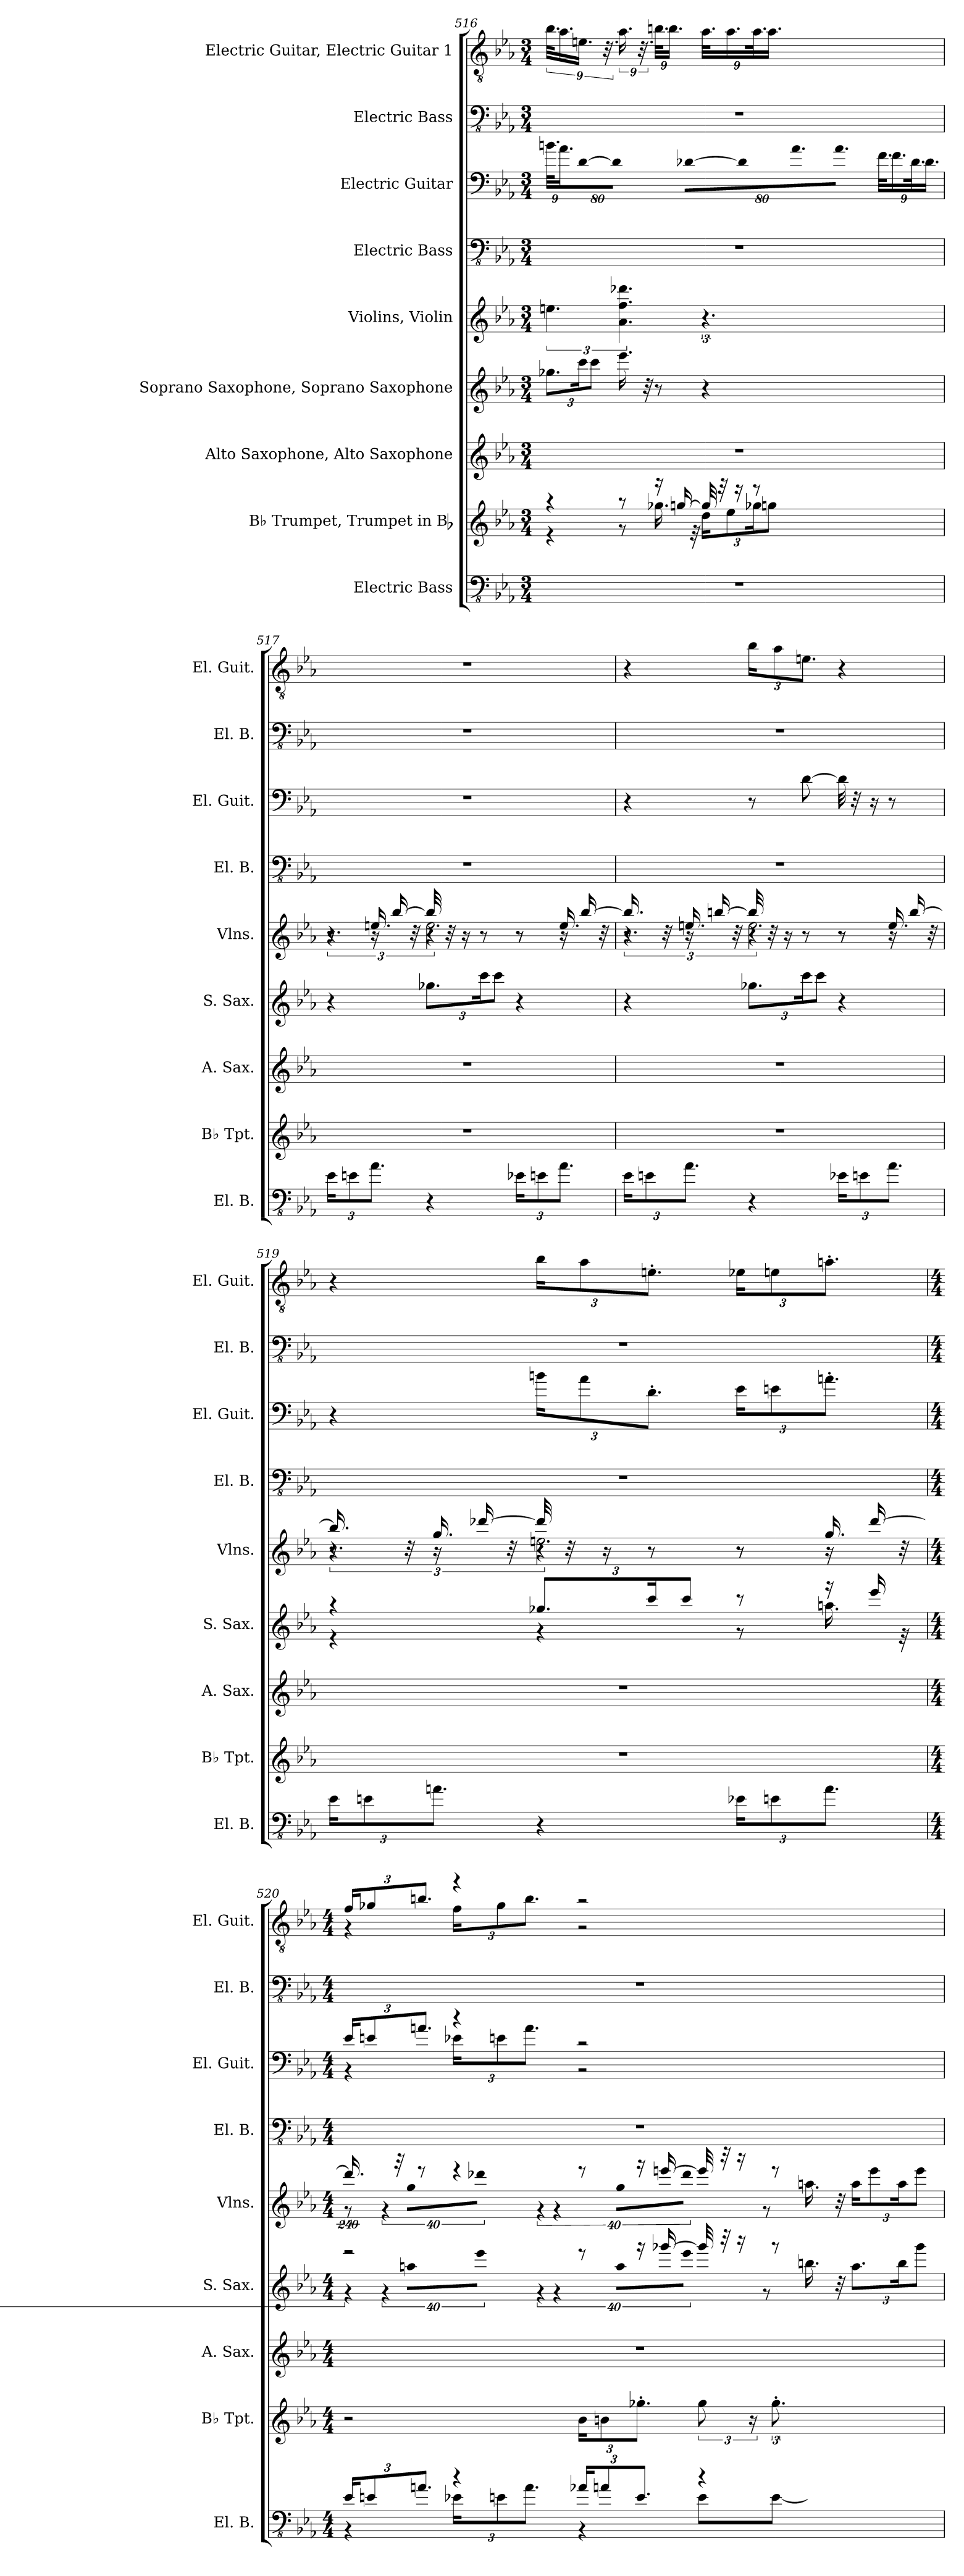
**kern	**kern	**kern	**kern	**kern	**kern	**kern	**kern	**kern
*part9	*part8	*part7	*part6	*part5	*part4	*part3	*part2	*part1
*staff9	*staff8	*staff7	*staff6	*staff5	*staff4	*staff3	*staff2	*staff1
*I"Electric Bass	*I"B♭ Trumpet, Trumpet in Bb	*I"Alto Saxophone, Alto Saxophone	*I"Soprano Saxophone, Soprano Saxophone	*I"Violins, Violin	*I"Electric Bass	*I"Electric Guitar	*I"Electric Bass	*I"Electric Guitar, Electric Guitar 1
*I'El. B.	*I'B♭ Tpt.	*I'A. Sax.	*I'S. Sax.	*I'Vlns.	*I'El. B.	*I'El. Guit.	*I'El. B.	*I'El. Guit.
!!LO:PB:g=z
*clefFv4	*clefG2	*clefG2	*clefG2	*clefG2	*clefFv4	*clefF4	*clefFv4	*clefGv2
*	*ITrd1c2	*ITrd5c9	*ITrd1c2	*	*	*	*	*
*k[b-e-a-]	*k[b-e-a-d-g-]	*k[b-e-a-d-g-c-]	*k[b-e-a-d-g-]	*k[b-e-a-]	*k[b-e-a-]	*k[b-e-a-]	*k[b-e-a-]	*k[b-e-a-]
*M3/4	*M3/4	*M3/4	*M3/4	*M3/4	*M3/4	*M3/4	*M3/4	*M3/4
=516	=516	=516	=516	=516	=516	=516	=516	=516
*	*^	*	*	*	*	*	*	*
*	*	*	*	*Xbrackettup	*	*	*Xbrackettup	*	*
2.r	4r	4r	2.r	12.ff-X\L	6.een\	2.r	36.bn\KLL	2.r	36.b-\KLL
.	.	.	.	.	.	.	18.a-\J	.	18.a-\
!	!	!	!	!	!	!	!LO:N:vis=8	!	!
.	.	.	.	24bb-\K	.	.	[640%71d\	.	18.en\JJ
.	.	.	.	12bb-\J	.	.	.	.	.
.	.	.	.	.	.	.	.	.	36.r
!	!	!	!	!	!	!	!LO:N:vis=64	!	!
.	.	.	.	.	.	.	640%9d\Jkkk]	.	.
!	!	!	!	!	!	!	!LO:N:vis=8	!	!
.	8r	8r	.	16.ddd-\	6.a-\ 6.ff\ 6.ddd-X\	.	[640%71d-X\L	.	18.a-\
.	.	.	.	.	.	.	.	.	36.r
.	.	.	.	32r	.	.	.	.	.
!	!	!	!	!	!	!	!LO:N:vis=64	!	!
.	.	.	.	.	.	.	640%9d-\KLL]	.	.
.	16r	16.ff-X\	.	8r	.	.	36.a-\J	.	36.bn\KLL
.	.	.	.	.	.	.	18.a-\JJ	.	18.b\JJ
.	[16ffn/	.	.	.	.	.	.	.	.
.	.	32r	.	.	.	.	.	.	.
*	*	*Xbrackettup	*	*	*	*	*	*	*
.	32ff/]	24cc\KL	.	4r	6.r	.	36.f\KLL	.	36.a-\KLL
.	32r	.	.	.	.	.	.	.	.
.	.	12dd-\	.	.	.	.	18.f\	.	18.a-\
.	16r	.	.	.	.	.	.	.	.
.	8r	24ff-X\K	.	.	.	.	36.d-\K	.	36.a-\K
.	.	12ffn\J	.	.	.	.	18.d-\JJ	.	18.a-\JJ
*	*v	*v	*	*	*	*	*	*	*
!!LO:PB:g=z
=517	=517	=517	=517	=517	=517	=517	=517	=517
*Xbrackettup	*	*	*	*	*	*	*	*
*	*	*	*	*^	*	*	*	*
*	*	*	*	*	*^	*	*	*	*
24E-\KL	2.r	2.r	4r	8r	6.r	8r	2.r	2.r	2.r	2.r
12En\	.	.	.	.	.	.	.	.	.	.
12.A-\J	.	.	.	16r	.	16.een/	.	.	.	.
.	.	.	.	[16bb-/	.	.	.	.	.	.
.	.	.	.	.	.	32r	.	.	.	.
4r	.	.	12.ff-X\L	32bb-/]	3.ee\	4r	.	.	.	.
.	.	.	.	32r	.	.	.	.	.	.
.	.	.	.	16r	.	.	.	.	.	.
.	.	.	24bb-\K	8r	.	.	.	.	.	.
.	.	.	12bb-\J	.	.	.	.	.	.	.
24E-X\KL	.	.	4r	8r	.	8r	.	.	.	.
12En\	.	.	.	.	.	.	.	.	.	.
12.A-\J	.	.	.	16r	.	16.ee/	.	.	.	.
.	.	.	.	[16bb-/	.	.	.	.	.	.
.	.	.	.	.	.	32r	.	.	.	.
!!LO:PB:g=z
=518	=518	=518	=518	=518	=518	=518	=518	=518	=518	=518
24E-\KL	2.r	2.r	4r	16.bb-/]	6.r	8r	2.r	4r	2.r	4r
12En\	.	.	.	.	.	.	.	.	.	.
.	.	.	.	32r	.	.	.	.	.	.
12.A-\J	.	.	.	16r	.	16.een/	.	.	.	.
.	.	.	.	[16bbn/	.	.	.	.	.	.
.	.	.	.	.	.	32r	.	.	.	.
*	*	*	*	*	*	*	*	*	*	*Xbrackettup
4r	.	.	12.ff-X\L	32bb/]	3.ee\	4r	.	8r	.	24b-\KL
.	.	.	.	32r	.	.	.	.	.	.
.	.	.	.	.	.	.	.	.	.	12a-\
.	.	.	.	16r	.	.	.	.	.	.
.	.	.	24bb-\K	8r	.	.	.	[8d\	.	12.en\J
.	.	.	12bb-\J	.	.	.	.	.	.	.
24E-X\KL	.	.	4r	8r	.	8r	.	32d\]	.	4r
.	.	.	.	.	.	.	.	32r	.	.
12En\	.	.	.	.	.	.	.	.	.	.
.	.	.	.	.	.	.	.	16r	.	.
12.A-\J	.	.	.	16r	.	16.ee/	.	8r	.	.
.	.	.	.	[16bb/	.	.	.	.	.	.
.	.	.	.	.	.	32r	.	.	.	.
!!LO:PB:g=z
=519	=519	=519	=519	=519	=519	=519	=519	=519	=519	=519
*	*	*	*^	*	*	*	*	*	*	*
24E-\KL	2.r	2.r	4r	4r	16.bb/]	6.r	8r	2.r	4r	2.r	4r
12En\	.	.	.	.	.	.	.	.	.	.	.
.	.	.	.	.	32r	.	.	.	.	.	.
12.An\J	.	.	.	.	16r	.	16.gg/	.	.	.	.
.	.	.	.	.	[16ddd-X/	.	.	.	.	.	.
.	.	.	.	.	.	.	32r	.	.	.	.
4r	.	.	12.ff-X/L	4r	32ddd-/]	3.een\	4r	.	24bn\KL	.	24b-\KL
.	.	.	.	.	32r	.	.	.	.	.	.
.	.	.	.	.	.	.	.	.	12a-\	.	12a-\
.	.	.	.	.	16r	.	.	.	.	.	.
.	.	.	24bb-/K	.	8r	.	.	.	12.d'\J	.	12.en'\J
.	.	.	12bb-/J	.	.	.	.	.	.	.	.
24E-X\KL	.	.	8r	8r	8r	.	8r	.	24e-\KL	.	24e-X\KL
12En\	.	.	.	.	.	.	.	.	12en\	.	12en\
12.A\J	.	.	16r	16.ggn\	16r	.	16.gg/	.	12.an'\J	.	12.an'\J
.	.	.	16ddd-/	.	[16ddd-/	.	.	.	.	.	.
.	.	.	.	32r	.	.	32r	.	.	.	.
*	*	*	*	*	*v	*v	*v	*	*	*	*
!!LO:PB:g=z
=520	=520	=520	=520	=520	=520	=520	=520	=520	=520
*M4/4	*M4/4	*M4/4	*M4/4	*	*M4/4	*M4/4	*M4/4	*M4/4	*M4/4
*^	*	*	*	*	*	*	*	*	*
*	*	*	*	*	*brackettup	*	*	*	*	*
*	*	*	*	*	*	*^	*	*	*	*
*	*	*	*	*	*	*	*^	*	*	*	*
!	!	!	!	!	!LO:N:vis=16	!	!LO:N:vis=16	!	!	!	!	!
*	*	*	*	*	*	*	*v	*v	*	*^	*	*^
24E-/KL	4r	2r	1r	2r	1920%137r	16.ddd-/]	1920%137r	1r	24e-/KL	4r	1r	24f/KL	4r
12En/	.	.	.	.	.	.	.	.	12en/	.	.	12g-X/	.
!	!	!	!	!	!LO:N:vis=32	!	!LO:N:vis=32	!	!	!	!	!	!
.	.	.	.	.	640%23r	.	640%23r	.	.	.	.	.	.
.	.	.	.	.	.	32r	.	.	.	.	.	.	.
!	!	!	!	!	!LO:N:vis=16	!	!LO:N:vis=16	!	!	!	!	!	!
.	.	.	.	.	1920%137ggn\LL	.	1920%137gg\LL	.	.	.	.	.	.
12.An/J	.	.	.	.	.	8r	.	.	12.an/J	.	.	12.bn/J	.
!	!	!	!	!	!LO:N:vis=16	!	!LO:N:vis=16	!	!	!	!	!	!
.	.	.	.	.	1920%137ddd-\JJ	.	1920%137ddd-X\JJ	.	.	.	.	.	.
!	!	!	!	!	!LO:N:vis=32	!	!LO:N:vis=32	!	!	!	!	!	!
4r	24E-X\KL	.	.	.	640%23r	4r	640%23r	.	4r	24e-X\KL	.	4r	24f\KL
!	!	!	!	!	!LO:N:vis=16	!	!LO:N:vis=16	!	!	!	!	!	!
.	.	.	.	.	1920%137r	.	1920%137r	.	.	.	.	.	.
.	12En\	.	.	.	.	.	.	.	.	12en\	.	.	12g-\
!	!	!	!	!	!LO:N:vis=16	!	!LO:N:vis=16	!	!	!	!	!	!
.	.	.	.	.	1920%137gg\LL	.	1920%137gg\LL	.	.	.	.	.	.
.	12.A\J	.	.	.	.	.	.	.	.	12.a\J	.	.	12.b\J
!	!	!	!	!	!LO:N:vis=16	!	!LO:N:vis=16	!	!	!	!	!	!
.	.	.	.	.	1920%137ddd-\JJ	.	1920%137ddd-\JJ	.	.	.	.	.	.
24A-X/KL	4r	24a-\KL	.	8r	8r	8r	8r	.	2r	2r	.	2r	2r
12An/	.	12an\	.	.	.	.	.	.	.	.	.	.	.
12.E/J	.	12.ff-X'\J	.	16r	16.aan\	16r	16.aan\	.	.	.	.	.	.
.	.	.	.	[16fff-X/	.	[16eeen/	.	.	.	.	.	.	.
.	.	.	.	.	32r	.	32r	.	.	.	.	.	.
*	*	*brackettup	*	*	*Xbrackettup	*	*Xbrackettup	*	*	*	*	*	*
4r	8E\L	12ff-\	.	32fff-/]	12.gg\L	32eee/]	24aa\KL	.	.	.	.	.	.
.	.	.	.	32r	.	32r	.	.	.	.	.	.	.
.	.	.	.	.	.	.	12eee\	.	.	.	.	.	.
.	.	.	.	16r	.	16r	.	.	.	.	.	.	.
.	.	24r	.	.	.	.	.	.	.	.	.	.	.
.	[8E\J	12.ff-'\	.	8r	24aa\K	8r	24aa\K	.	.	.	.	.	.
.	.	.	.	.	12fff-\J	.	12eee\J	.	.	.	.	.	.
*	*	*	*	*v	*v	*	*	*	*v	*v	*	*v	*v
*v	*v	*	*	*	*v	*v	*	*	*	*
=	=	=	=	=	=	=	=	=
*-	*-	*-	*-	*-	*-	*-	*-	*-
